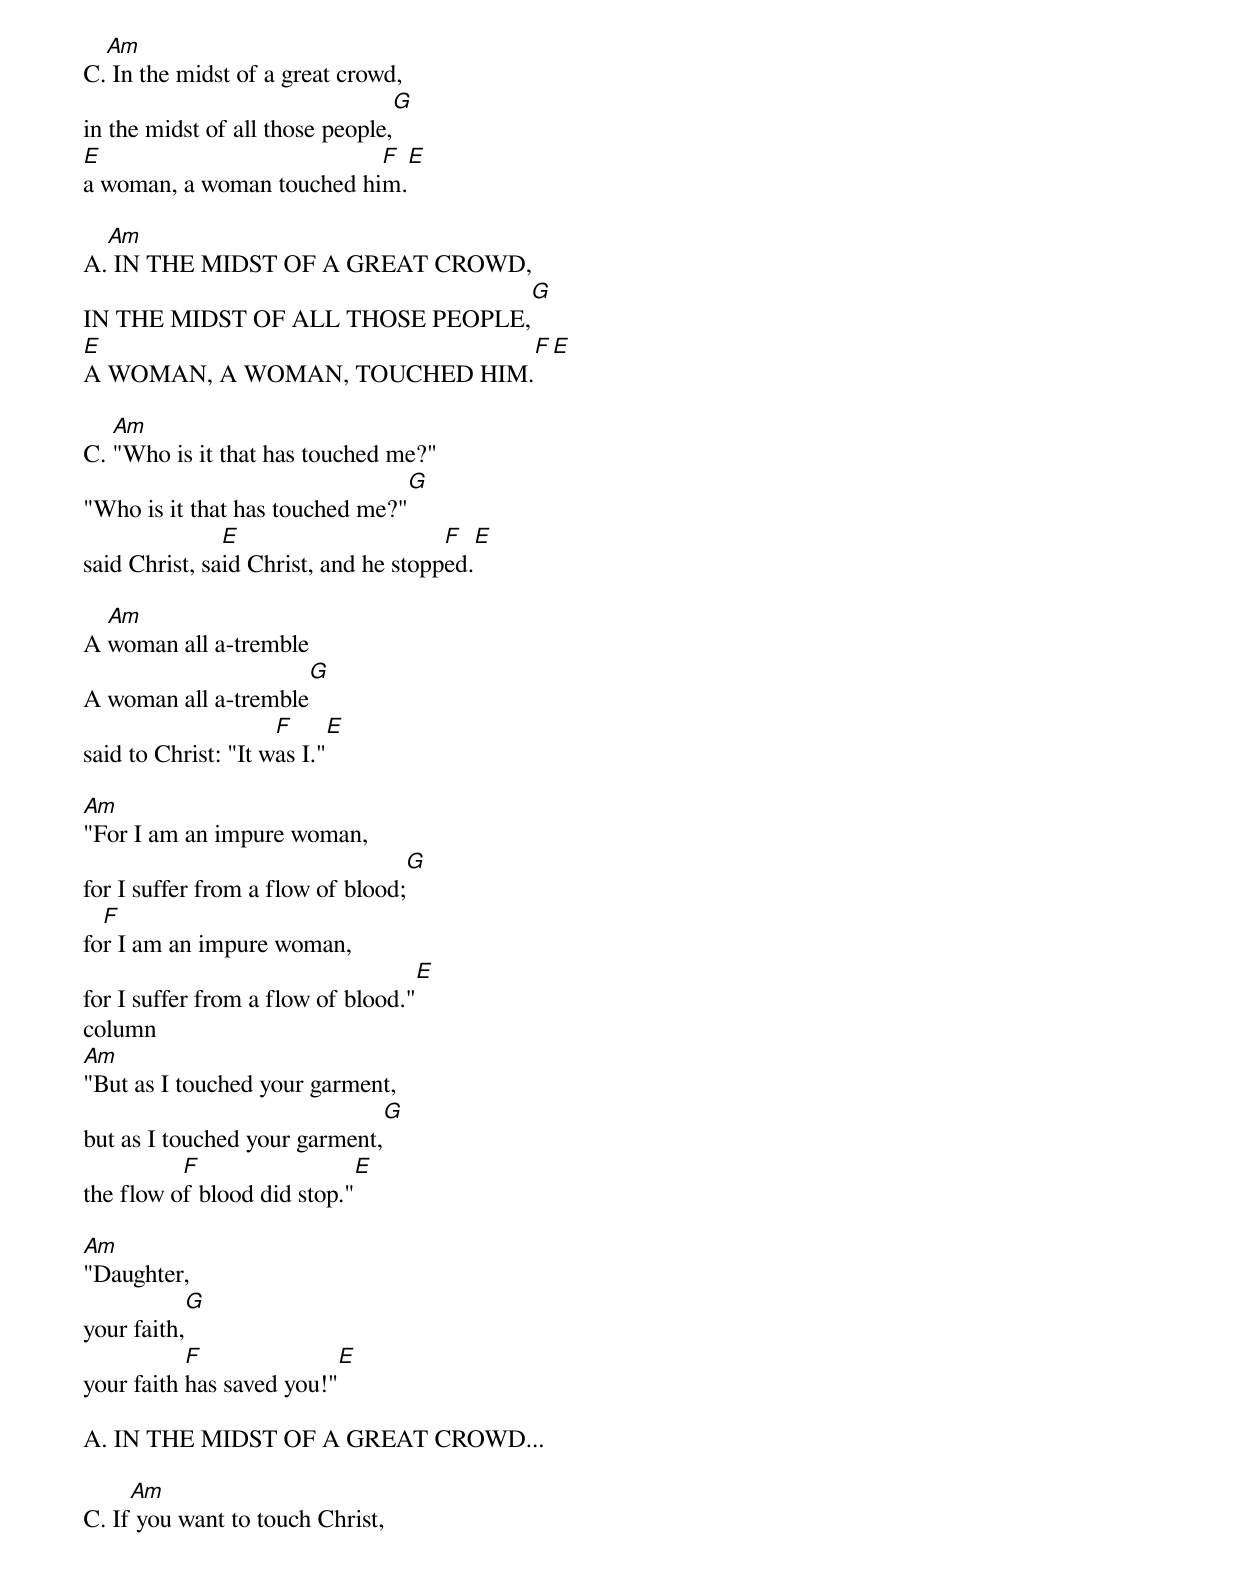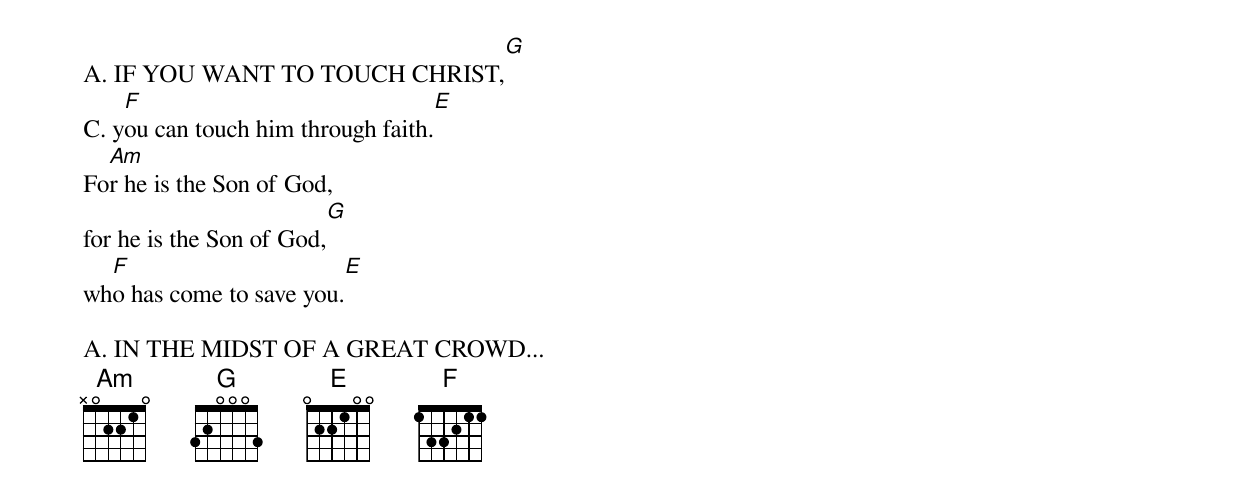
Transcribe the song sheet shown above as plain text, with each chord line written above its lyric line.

  Am
C. In the midst of a great crowd,
                                                   G
in the midst of all those people,
E                          F                                E
a woman, a woman touched him.

  Am
A. IN THE MIDST OF A GREAT CROWD,
                                                              G
IN THE MIDST OF ALL THOSE PEOPLE,
E                              F                                     E
A WOMAN, A WOMAN, TOUCHED HIM.

   Am
C. "Who is it that has touched me?"
                                         G
"Who is it that has touched me?"
               E                      F                       E
said Christ, said Christ, and he stopped.

  Am
A woman all a-tremble
                                 G
A woman all a-tremble
                     F                      E
said to Christ: "It was I."

Am
"For I am an impure woman,
                                                        G
for I suffer from a flow of blood;
  F
for I am an impure woman,
                                                        E
for I suffer from a flow of blood."
column
Am
"But as I touched your garment,
                                               G
but as I touched your garment,
          F                                  E
the flow of blood did stop."

Am
"Daughter,
           G
your faith,
           F                  E
your faith has saved you!"

A. IN THE MIDST OF A GREAT CROWD...

     Am
C. If you want to touch Christ,
                                                          G
A. IF YOU WANT TO TOUCH CHRIST,
    F                                                     E
C. you can touch him through faith.
  Am
For he is the Son of God,
                                           G
for he is the Son of God,
  F                                   E
who has come to save you.

A. IN THE MIDST OF A GREAT CROWD...
